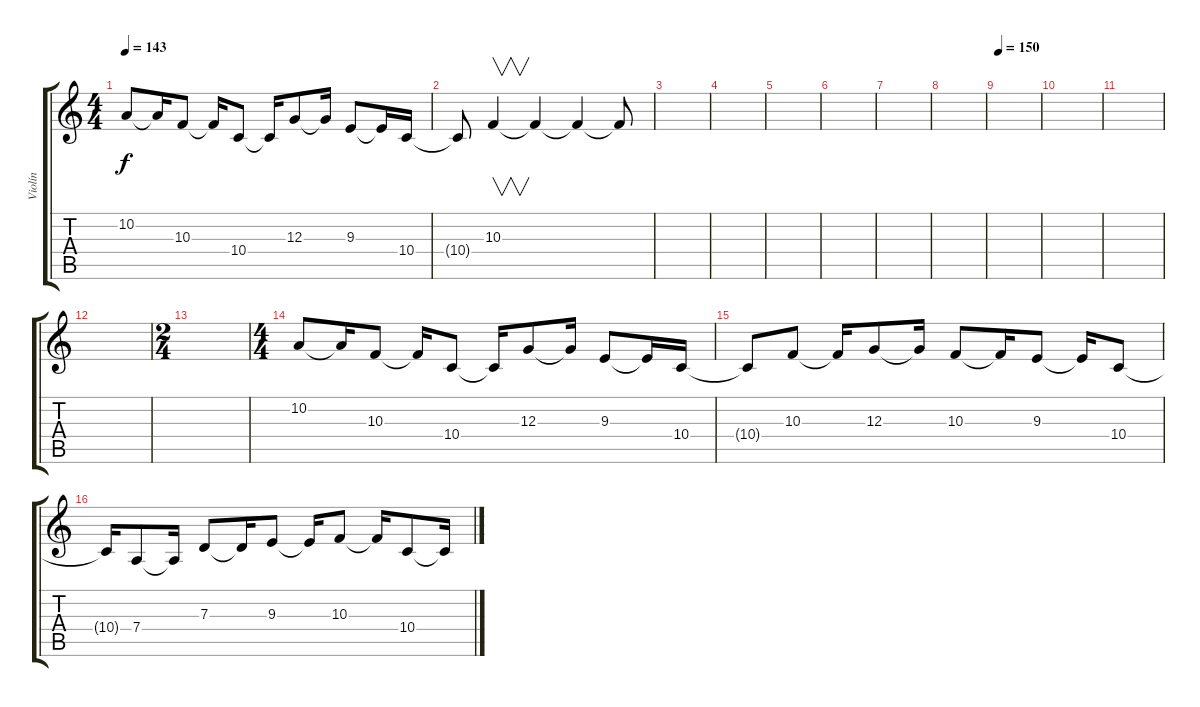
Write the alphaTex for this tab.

\track ("Violín" "Violín") {instrument violin}
\staff {score tabs}
\tuning (E4 B3 G3 D3 A2 E2) {hide}
\ts (4 4)
\tempo 143
\clef g2
\ks c
10.2.8{dy f} 10.2{t}.16 10.3.8 10.3{t}.16 10.4.8 10.4{t}.16 12.3.8 12.3{t}.16 9.3.8 9.3{t}.16 10.4.16 |
10.4{t}.8 10.3.4{v} 10.3{t}.4 10.3{t}.4 10.3{t}.8 |
|
|
|
|
|
|
\tempo 150
|
|
|
|
\ts (2 4)
|
\ts (4 4)
10.2.8 10.2{t}.16 10.3.8 10.3{t}.16 10.4.8 10.4{t}.16 12.3.8 12.3{t}.16 9.3.8 9.3{t}.16 10.4.16 |
10.4{t}.8 10.3.8 10.3{t}.16 12.3.8 12.3{t}.16 10.3.8 10.3{t}.16 9.3.8 9.3{t}.16 10.4.8 |
10.4{t}.16 7.4.8 7.4{t}.16 7.3.8 7.3{t}.16 9.3.8 9.3{t}.16 10.3.8 10.3{t}.16 10.4.8 10.4{t}.16
